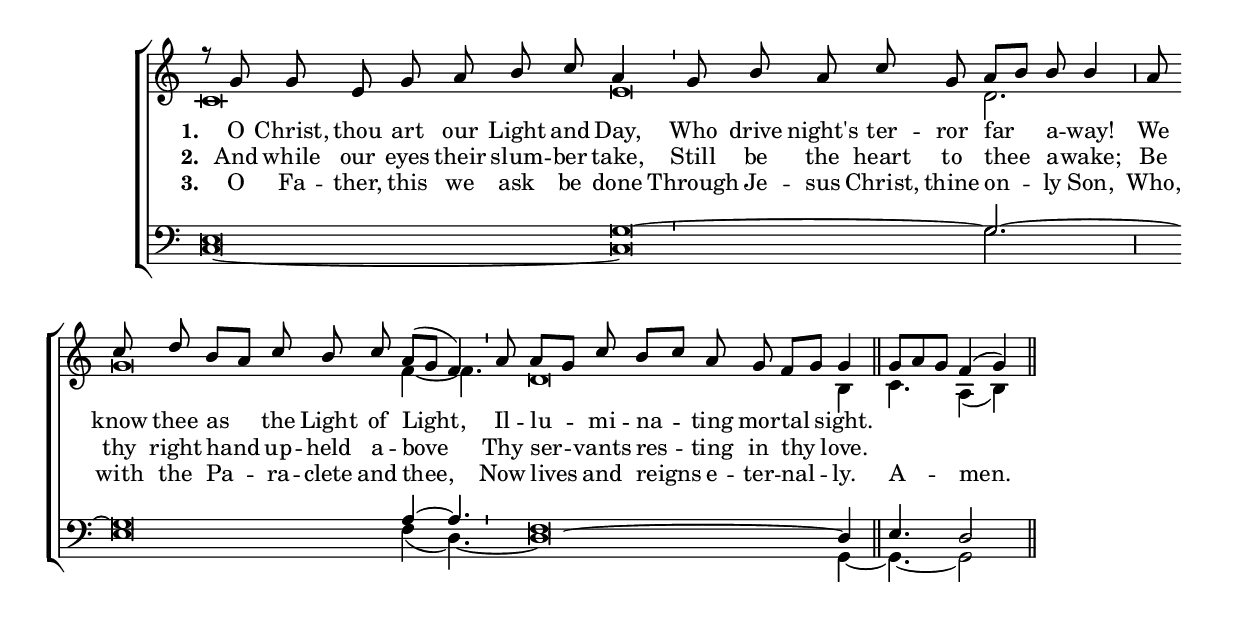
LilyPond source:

\version "2.24.3"
\include "comp_defs.ily"

% \include "gregorian.ly"

% \paper {
%   top-system-spacing.basic-distance = #10
%   score-system-spacing.basic-distance = #20
%   system-system-spacing.basic-distance = #20
%   last-bottom-spacing.basic-distance = #10
% }

global = {
  \key c \major
  \cadenzaOn
  \autoBeamOff
}

\header {
  % title = "Hymn A"
}

sopMusic = \relative g' {
  r8 g8 g e g a b c a4 \bar "'"
  g8 b a c g \bar "" a[ b] b b4 \bar ","
  a8 \bar "" c d b[ a] c b c \bar "" a([ g] f4) \bar "'"
  a8 \bar "" a[ g]  c b[ c] a g f[ g] \bar "" g4 \bar "||"
  g8[ a g] \bar "" f4( g) \bar "||"
}
sopWordsA = \lyricmode {
    \set stanza = # "1. "
    O Christ, thou art our Light and Day,
    Who drive night's ter -- ror far a -- way!
    We know thee as the Light of Light,
    Il -- lu -- mi -- na -- ting mor -- tal sight.
  }
sopWordsB = \lyricmode {
    \set stanza = # "2. "
    And while our eyes their slum -- ber take,
    Still be the heart to thee a -- wake;
    Be thy right hand up -- held a -- bove
    Thy ser -- vants res -- ting in thy love.
  }
sopWordsC = \lyricmode {
    \set stanza = # "3. "
    O Fa -- ther, this we ask be done
    Through Je -- sus Christ, thine on -- ly Son,
    Who, with the Pa -- ra -- clete and thee,
    Now lives and reigns e -- ter -- nal -- ly.
    A -- men.
  }

altoMusic = \relative c' {
  c\breve*8/16 e\breve*7/16 d2.
  g\breve*7/16 f4~ f4. d\breve*9/16 b4 c4. a4( b)
}
altoWords = \lyricmode {}

tenorMusic = \relative e {
  e\breve*8/16 g\breve*7/16~ g2.~
  g\breve*7/16 a4~ a4.
  <<
    {f\breve*9/16 s4}
    \new Voice {\voiceTwo \stemUp \tieUp \noBreak \hideNotes d\breve*9/16~ \unHideNotes d4 \stemDown \tieDown}
  >>
  e4. d2
}
tenorWords = \lyricmode {}

bassMusic = \relative c {
  c\breve*8/16~ c\breve*7/16 g'2.
  e\breve*7/16 f4( d4.)~ d\breve*9/16 g,4~
  g4.~ g2
}
bassWords = \lyricmode {}


\score {
  \new ChoirStaff <<
    % \new Lyrics = "sopranos" \with {
      % this is needed for lyrics above a staff
      % \override VerticalAxisGroup.staff-affinity = #DOWN
    % }
    \new Staff = "women" \with {\omit TimeSignature} <<
      \new Voice = "sopranos" {
        \voiceOne
        << \global \sopMusic >>
      }
      \new Lyrics \lyricsto "sopranos" \sopWordsA
      \new Lyrics \lyricsto "sopranos" \sopWordsB
      \new Lyrics \lyricsto "sopranos" \sopWordsC
      \new Voice = "altos" {
        \voiceTwo
        << \global \altoMusic >>
      }
    >>
    \new Lyrics = "altos"
    \new Lyrics = "tenors" \with {
      % this is needed for lyrics above a staff
      % \override VerticalAxisGroup.staff-affinity = #DOWN
    }
    \new Staff = "men" \with {\omit TimeSignature} <<
      \clef bass
      \new Voice = "tenors" {
        \voiceOne
        << \global \tenorMusic >>
      }
      \new Voice = "basses" {
        \voiceTwo << \global \bassMusic >>
      }
    >>
    % \new Lyrics = "basses"
    % \context Lyrics = "sopranos" \lyricsto "sopranos" \sopWords
    % \context Lyrics = "altos" \lyricsto "altos" \altoWords
    % \context Lyrics = "tenors" \lyricsto "tenors" \tenorWords
    % \context Lyrics = "basses" \lyricsto "basses" \bassWords
  >>
}